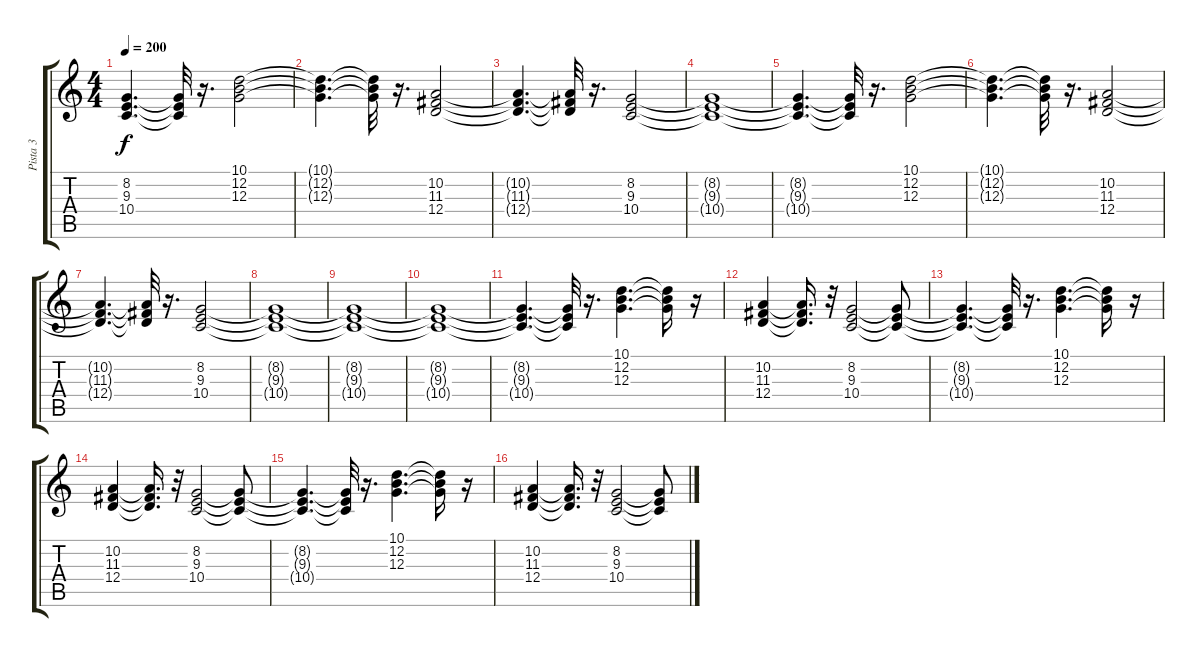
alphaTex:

\track ("Pista 3" "Pista 3") {instrument drawbarorgan}
\staff {score tabs}
\tuning (E4 B3 G3 D3 A2 E2) {hide}
\ts (4 4)
\tempo 200
\clef g2
\ks c
(8.2{t} 9.3{t} 10.4{t}).4{d dy f} (8.2{t} 9.3{t} 10.4{t}).32 r.16{d} (10.1 12.2 12.3).2 |
(10.1{t} 12.2{t} 12.3{t}).4{d} (10.1{t} 12.2{t} 12.3{t}).32 r.16{d} (10.2 11.3 12.4).2 |
(10.2{t} 11.3{t} 12.4{t}).4{d} (10.2{t} 11.3{t} 12.4{t}).32 r.16{d} (8.2 9.3 10.4).2 |
(8.2{t} 9.3{t} 10.4{t}).1 |
(8.2{t} 9.3{t} 10.4{t}).4{d} (8.2{t} 9.3{t} 10.4{t}).32 r.16{d} (10.1 12.2 12.3).2 |
(10.1{t} 12.2{t} 12.3{t}).4{d} (10.1{t} 12.2{t} 12.3{t}).32 r.16{d} (10.2 11.3 12.4).2 |
(10.2{t} 11.3{t} 12.4{t}).4{d} (10.2{t} 11.3{t} 12.4{t}).32 r.16{d} (8.2 9.3 10.4).2 |
(8.2{t} 9.3{t} 10.4{t}).1 |
(8.2{t} 9.3{t} 10.4{t}).1 |
(8.2{t} 9.3{t} 10.4{t}).1 |
(8.2{t} 9.3{t} 10.4{t}).4{d} (8.2{t} 9.3{t} 10.4{t}).32 r.16{d} (10.1 12.2 12.3).4{d volume 6} (10.1{t} 12.2{t} 12.3{t}).16 r.16 |
(10.2 11.3 12.4).4{volume 6} (10.2{t} 11.3{t} 12.4{t}).16{d} r.32 (8.2 9.3 10.4).2 (8.2{t} 9.3{t} 10.4{t}).8 |
(8.2{t} 9.3{t} 10.4{t}).4{d} (8.2{t} 9.3{t} 10.4{t}).32 r.16{d} (10.1 12.2 12.3).4{d volume 6} (10.1{t} 12.2{t} 12.3{t}).16 r.16 |
(10.2 11.3 12.4).4{volume 6} (10.2{t} 11.3{t} 12.4{t}).16{d} r.32 (8.2 9.3 10.4).2 (8.2{t} 9.3{t} 10.4{t}).8 |
(8.2{t} 9.3{t} 10.4{t}).4{d} (8.2{t} 9.3{t} 10.4{t}).32 r.16{d} (10.1 12.2 12.3).4{d volume 6} (10.1{t} 12.2{t} 12.3{t}).16 r.16 |
(10.2 11.3 12.4).4{volume 6} (10.2{t} 11.3{t} 12.4{t}).16{d} r.32 (8.2 9.3 10.4).2 (8.2{t} 9.3{t} 10.4{t}).8
